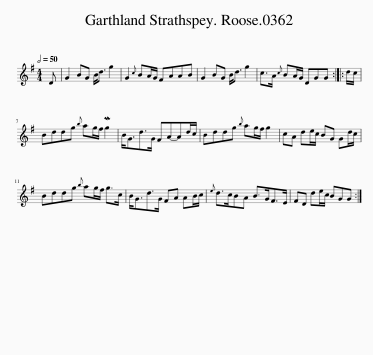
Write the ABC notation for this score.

X:1
L:1/8
Q:1/2=50
M:4/4
I:linebreak $
K:G
V:1 treble
V:1
 D | G2 BG B<d g2 | G2{c} BA/G/ FAAB | G2 BG B<d g2 | c>A{c} BA/G/ DGG :: %5
 d/c/ |$ Bddg{b} ag/f/ Mg2 | B<Gd>G FA-Ad/c/ | Bddg{b} ag/f/ g2 | cA de/c/ BG Gd/c/ |$ %10
 Bddg{b} ag/f/ g>c | B<Gd>G FA AB/c/ |{e} d>cBA B>GF>E | FD de/c/ BGG :| %14
